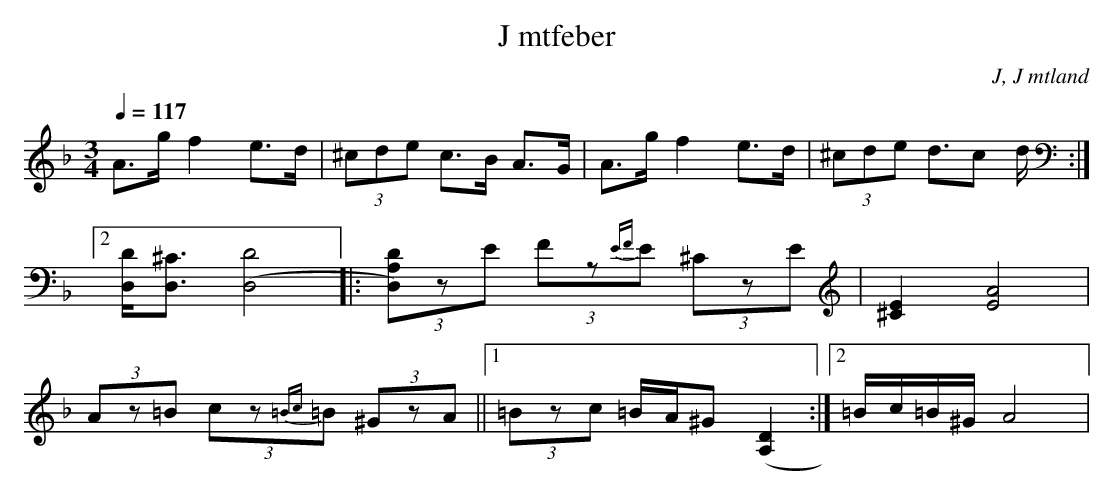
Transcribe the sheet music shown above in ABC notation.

X:1
T: J mtfeber
O: J, J mtland
M:3/4
L:1/8
Q:1/4=117
K:Dm
A>g f2 e>d|(3^cde c>B A>G|A>g f2 e>d|(3^cde d>c2 d/ :|
[2 [D,/D/][D,3/2^C3/2] [(D,4D4] |: (3[D,)A,D]zE (3Fz{EF}E (3^CzE | [^C2E2] [E4A4]|
(3Az=B (3cz{=Bc}=B (3^GzA||[1 (3=Bzc =B/A/^G ([A,D]2 :| [2 =B/c/=B/^G/ A4|
